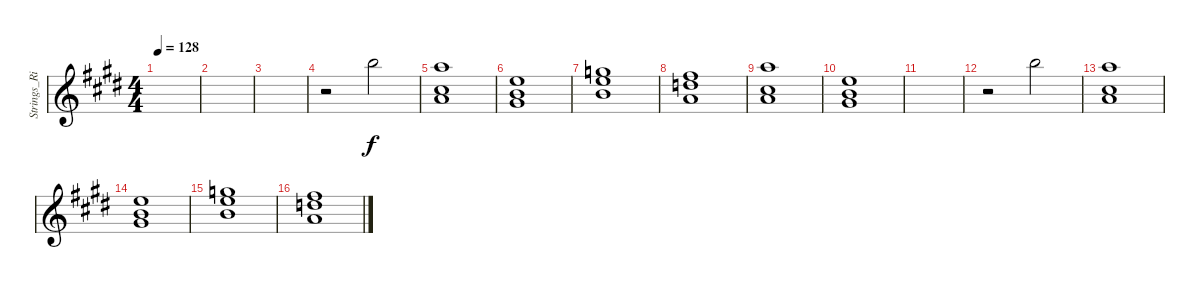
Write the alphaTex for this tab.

\track ("Strings_Right" "Strings_Ri") {instrument stringensemble1}
\staff {score}
\tuning (E5 B4 G4 D4 A3 E3) {hide}
\ts (4 4)
\tempo 128
\clef g2
\ks c#minor
|
|
|
r.2 7.1.2 |
(5.1 2.2 2.3).1 |
(0.1 0.2 1.3).1 |
(0.1 0.2 12.3).1 |
(2.1 3.2 2.3).1 |
(5.1 2.2 2.3).1 |
(0.1 0.2 1.3).1 |
|
r.2 7.1.2 |
(5.1 2.2 2.3).1 |
(0.1 0.2 1.3).1 |
(0.1 0.2 12.3).1 |
(2.1 3.2 2.3).1
